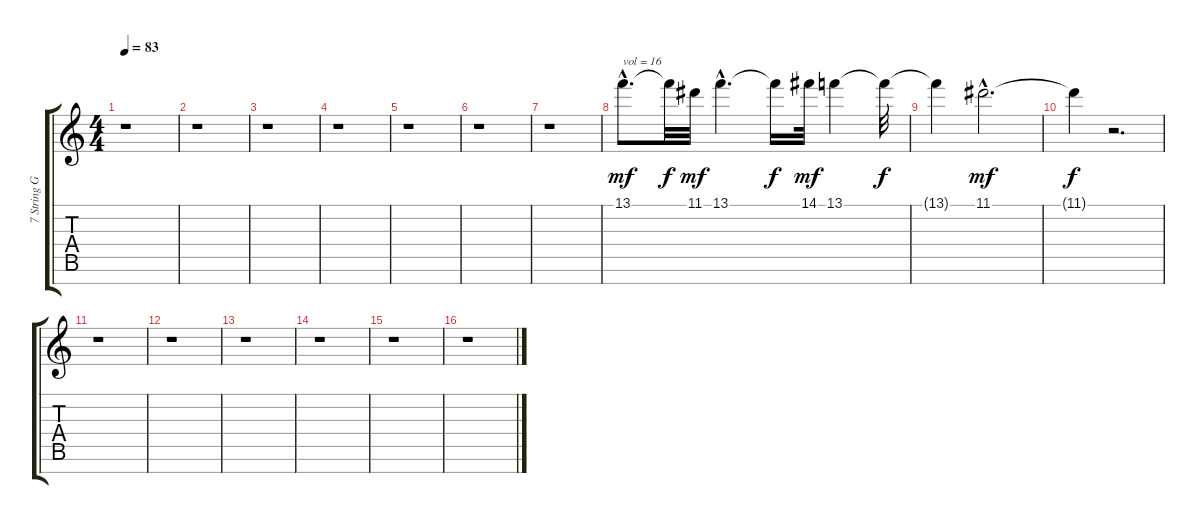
\track ("7 String Guitar" "7 String G") {instrument distortionguitar}
\staff {score tabs}
\tuning (E4 B3 G3 D3 A2 E2 B1) {hide}
\ts (4 4)
\tempo 83
\clef g2
\ks c
r.1{dy f} |
r.1 |
r.1 |
r.1 |
r.1 |
r.1 |
r.1{volume 16} |
13.1{hac}.8{d txt "vol = 16" dy mf volume 16} 13.1{t}.32{dy f} 11.1.32{dy mf} 13.1{hac}.4{d} 13.1{t}.16{dy f} 14.1.32{dy mf} 13.1.4 13.1{t}.32{dy f} |
13.1{t}.4 11.1{hac}.2{d dy mf} |
11.1{t}.4{dy f} r.2{d} |
r.1 |
r.1 |
r.1 |
r.1 |
r.1 |
r.1
